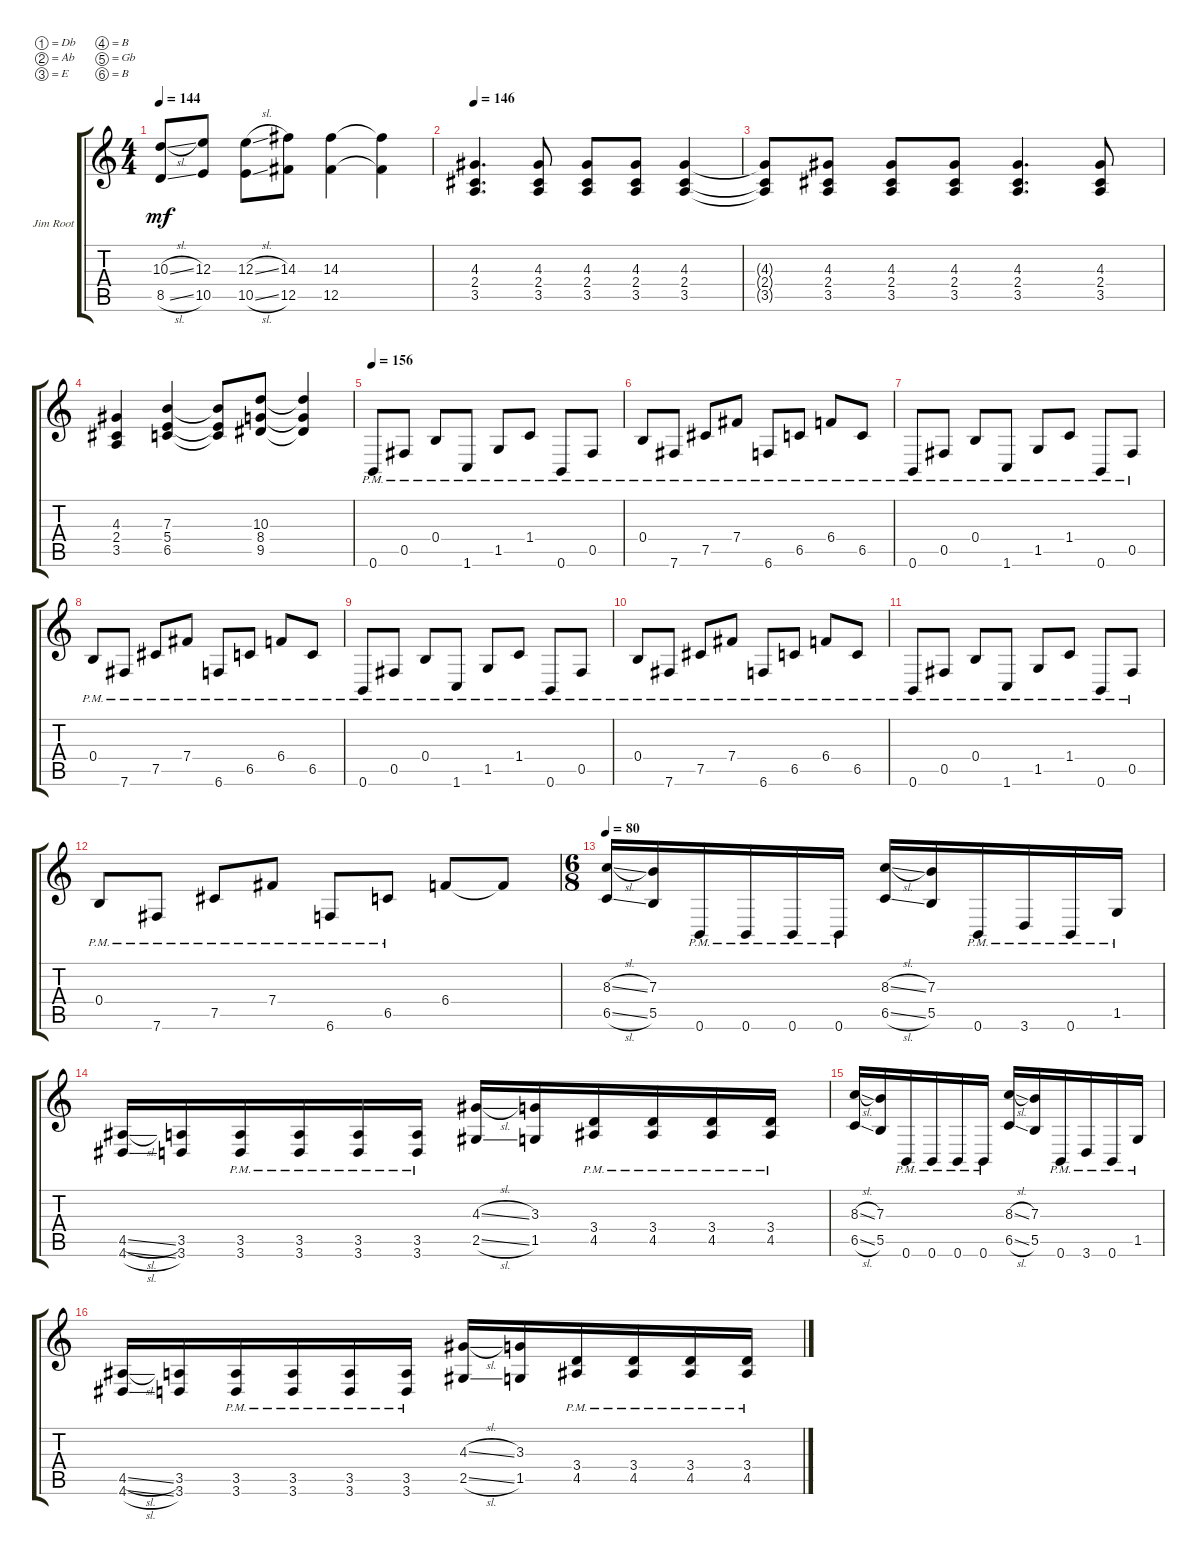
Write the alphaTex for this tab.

\defaultSystemsLayout 4
\bracketExtendMode groupsimilarinstruments
\firstSystemTrackNameOrientation horizontal
\otherSystemsTrackNameOrientation horizontal
\track ("Jim Root" "Jim Root") {instrument acousticguitarsteel}
\staff {score tabs}
\tuning (Db4 Ab3 E3 B2 Gb2 B1)
\ts (4 4)
\tempo 144
\clef g2
\ks c
(8.5{sl} 10.3{sl}).8{dy mf} (10.5 12.3).8 (10.5{sl} 12.3{sl}).8 (12.5 14.3).8 (12.5 14.3).4 (12.5{t} 14.3{t}).4 |
\tempo 146
(3.5 2.4 4.3).4{d} (3.5 2.4 4.3).8 (3.5 2.4 4.3).8 (3.5 2.4 4.3).8 (3.5 2.4 4.3).4 |
(3.5{t} 2.4{t} 4.3{t}).8 (3.5 2.4 4.3).8 (3.5 2.4 4.3).8 (3.5 2.4 4.3).8 (3.5 2.4 4.3).4{d} (3.5 2.4 4.3).8 |
(3.5 2.4 4.3).4 (6.5 5.4 7.3).4 (6.5{t} 5.4{t} 7.3{t}).8 (9.5 8.4 10.3).8 (9.5{t} 8.4{t} 10.3{t}).4 |
\tempo 156
0.6{pm}.8 0.5{pm}.8 0.4{pm}.8 1.6{pm}.8 1.5{pm}.8 1.4{pm}.8 0.6{pm}.8 0.5{pm}.8 |
0.4{pm}.8 7.6{pm}.8 7.5{pm}.8 7.4{pm}.8 6.6{pm}.8 6.5{pm}.8 6.4{pm}.8 6.5{pm}.8 |
0.6{pm}.8 0.5{pm}.8 0.4{pm}.8 1.6{pm}.8 1.5{pm}.8 1.4{pm}.8 0.6{pm}.8 0.5{pm}.8 |
0.4{pm}.8 7.6{pm}.8 7.5{pm}.8 7.4{pm}.8 6.6{pm}.8 6.5{pm}.8 6.4{pm}.8 6.5{pm}.8 |
0.6{pm}.8 0.5{pm}.8 0.4{pm}.8 1.6{pm}.8 1.5{pm}.8 1.4{pm}.8 0.6{pm}.8 0.5{pm}.8 |
0.4{pm}.8 7.6{pm}.8 7.5{pm}.8 7.4{pm}.8 6.6{pm}.8 6.5{pm}.8 6.4{pm}.8 6.5{pm}.8 |
0.6{pm}.8 0.5{pm}.8 0.4{pm}.8 1.6{pm}.8 1.5{pm}.8 1.4{pm}.8 0.6{pm}.8 0.5{pm}.8 |
0.4{pm}.8 7.6{pm}.8 7.5{pm}.8 7.4{pm}.8 6.6{pm}.8 6.5{pm}.8 6.4.8 6.4{t}.8 |
\ts (6 8)
\tempo 80
(6.5{sl} 8.3{sl}).16 (5.5 7.3).16 0.6{pm}.16 0.6{pm}.16 0.6{pm}.16 0.6{pm}.16 (6.5{sl} 8.3{sl}).16 (5.5 7.3).16 0.6{pm}.16 3.6{pm}.16 0.6{pm}.16 1.5{pm}.16 |
(4.6{sl} 4.5{sl}).16 (3.6 3.5).16 (3.6{pm} 3.5{pm}).16 (3.6{pm} 3.5{pm}).16 (3.6{pm} 3.5{pm}).16 (3.6{pm} 3.5{pm}).16 (2.5{sl} 4.3{sl}).16 (1.5 3.3).16 (3.4{pm} 4.5{pm}).16 (3.4{pm} 4.5{pm}).16 (3.4{pm} 4.5{pm}).16 (3.4{pm} 4.5{pm}).16 |
(6.5{sl} 8.3{sl}).16 (5.5 7.3).16 0.6{pm}.16 0.6{pm}.16 0.6{pm}.16 0.6{pm}.16 (6.5{sl} 8.3{sl}).16 (5.5 7.3).16 0.6{pm}.16 3.6{pm}.16 0.6{pm}.16 1.5{pm}.16 |
(4.6{sl} 4.5{sl}).16 (3.6 3.5).16 (3.6{pm} 3.5{pm}).16 (3.6{pm} 3.5{pm}).16 (3.6{pm} 3.5{pm}).16 (3.6{pm} 3.5{pm}).16 (2.5{sl} 4.3{sl}).16 (1.5 3.3).16 (3.4{pm} 4.5{pm}).16 (3.4{pm} 4.5{pm}).16 (3.4{pm} 4.5{pm}).16 (3.4{pm} 4.5{pm}).16
